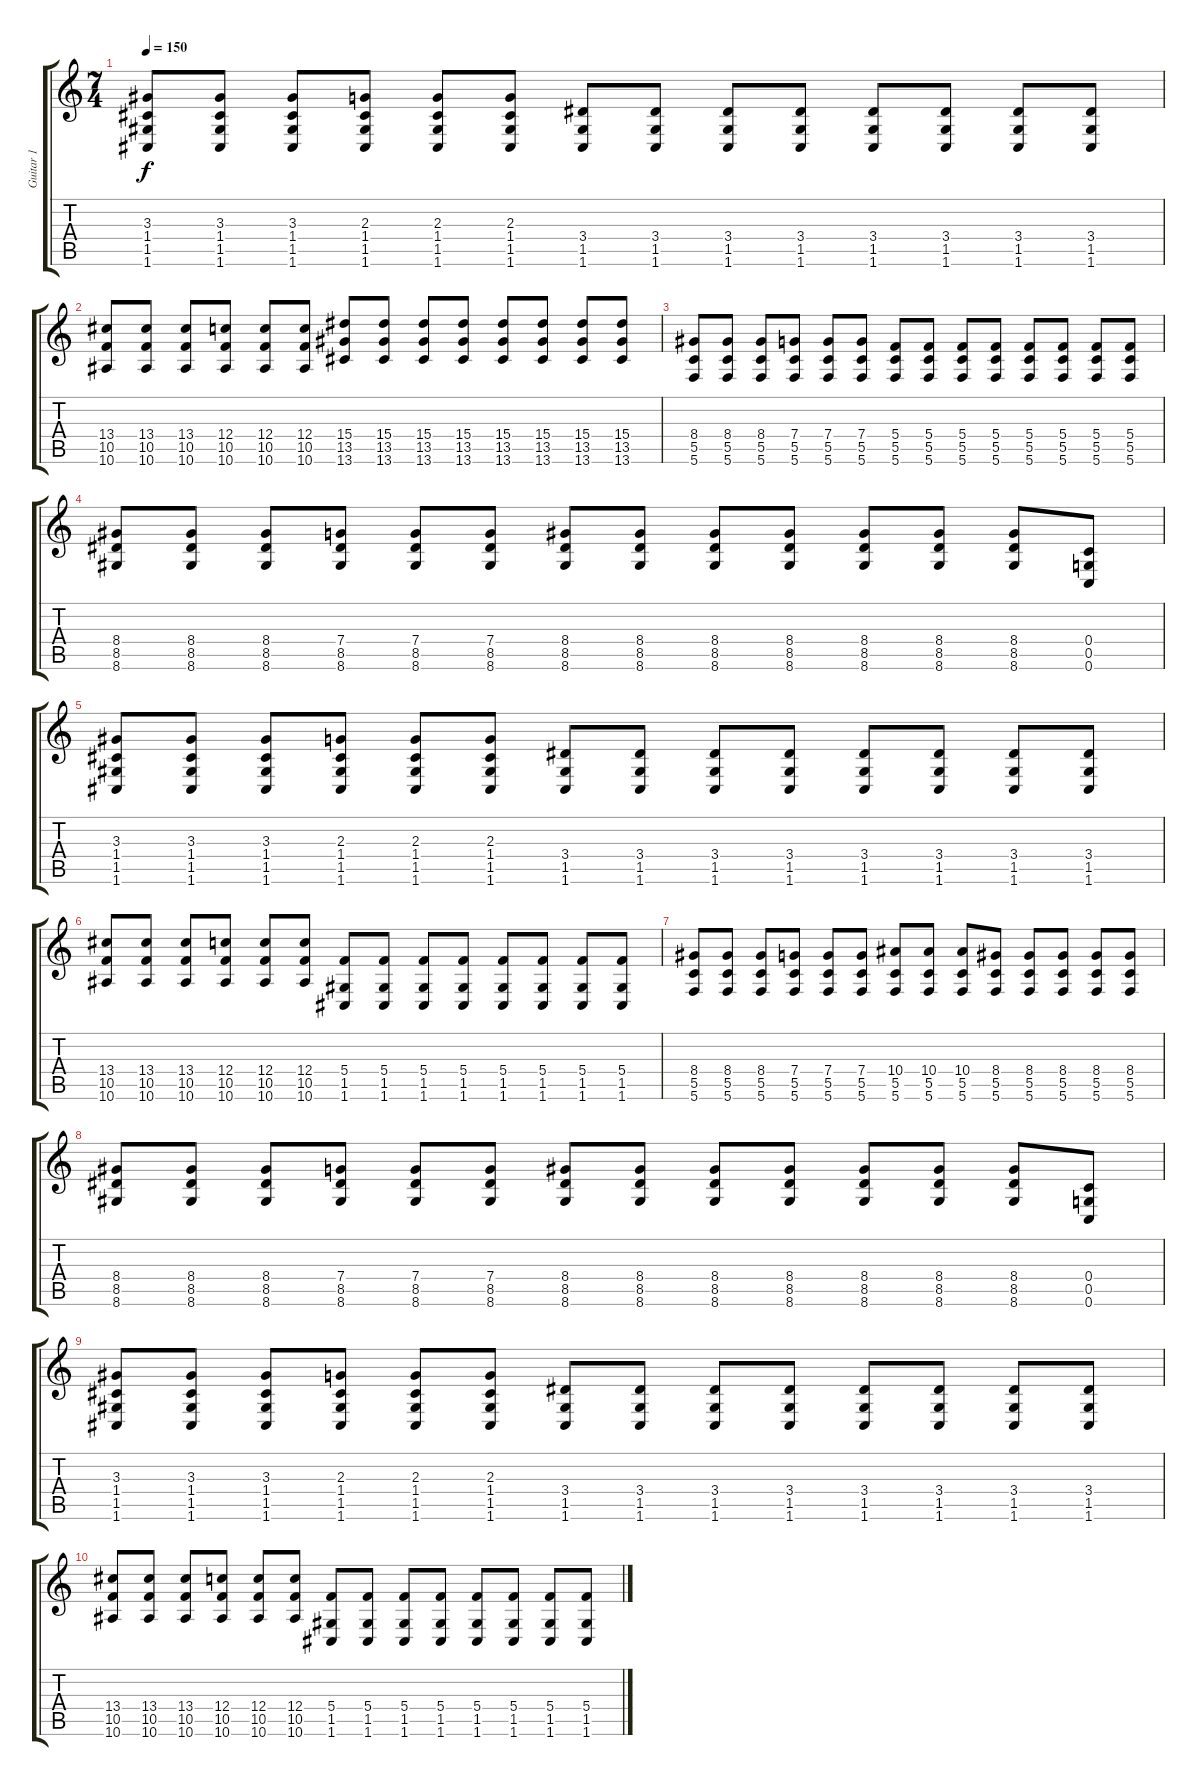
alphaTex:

\track ("Guitar 1" "Guitar 1") {instrument overdrivenguitar}
\staff {score tabs}
\tuning (D4 A3 F3 C3 G2 C2) {hide}
\ts (7 4)
\tempo 150
\clef g2
\ks c
(3.3 1.4 1.5 1.6).8{dy f} (3.3 1.4 1.5 1.6).8 (3.3 1.4 1.5 1.6).8 (2.3 1.4 1.5 1.6).8 (2.3 1.4 1.5 1.6).8 (2.3 1.4 1.5 1.6).8 (3.4 1.5 1.6).8 (3.4 1.5 1.6).8 (3.4 1.5 1.6).8 (3.4 1.5 1.6).8 (3.4 1.5 1.6).8 (3.4 1.5 1.6).8 (3.4 1.5 1.6).8 (3.4 1.5 1.6).8 |
(13.4 10.5 10.6).8 (13.4 10.5 10.6).8 (13.4 10.5 10.6).8 (12.4 10.5 10.6).8 (12.4 10.5 10.6).8 (12.4 10.5 10.6).8 (15.4 13.5 13.6).8 (15.4 13.5 13.6).8 (15.4 13.5 13.6).8 (15.4 13.5 13.6).8 (15.4 13.5 13.6).8 (15.4 13.5 13.6).8 (15.4 13.5 13.6).8 (15.4 13.5 13.6).8 |
(8.4 5.5 5.6).8 (8.4 5.5 5.6).8 (8.4 5.5 5.6).8 (7.4 5.5 5.6).8 (7.4 5.5 5.6).8 (7.4 5.5 5.6).8 (5.4 5.5 5.6).8 (5.4 5.5 5.6).8 (5.4 5.5 5.6).8 (5.4 5.5 5.6).8 (5.4 5.5 5.6).8 (5.4 5.5 5.6).8 (5.4 5.5 5.6).8 (5.4 5.5 5.6).8 |
(8.4 8.5 8.6).8 (8.4 8.5 8.6).8 (8.4 8.5 8.6).8 (7.4 8.5 8.6).8 (7.4 8.5 8.6).8 (7.4 8.5 8.6).8 (8.4 8.5 8.6).8 (8.4 8.5 8.6).8 (8.4 8.5 8.6).8 (8.4 8.5 8.6).8 (8.4 8.5 8.6).8 (8.4 8.5 8.6).8 (8.4 8.5 8.6).8 (0.4 0.5 0.6).8 |
(3.3 1.4 1.5 1.6).8 (3.3 1.4 1.5 1.6).8 (3.3 1.4 1.5 1.6).8 (2.3 1.4 1.5 1.6).8 (2.3 1.4 1.5 1.6).8 (2.3 1.4 1.5 1.6).8 (3.4 1.5 1.6).8 (3.4 1.5 1.6).8 (3.4 1.5 1.6).8 (3.4 1.5 1.6).8 (3.4 1.5 1.6).8 (3.4 1.5 1.6).8 (3.4 1.5 1.6).8 (3.4 1.5 1.6).8 |
(13.4 10.5 10.6).8 (13.4 10.5 10.6).8 (13.4 10.5 10.6).8 (12.4 10.5 10.6).8 (12.4 10.5 10.6).8 (12.4 10.5 10.6).8 (5.4 1.5 1.6).8 (5.4 1.5 1.6).8 (5.4 1.5 1.6).8 (5.4 1.5 1.6).8 (5.4 1.5 1.6).8 (5.4 1.5 1.6).8 (5.4 1.5 1.6).8 (5.4 1.5 1.6).8 |
(8.4 5.5 5.6).8 (8.4 5.5 5.6).8 (8.4 5.5 5.6).8 (7.4 5.5 5.6).8 (7.4 5.5 5.6).8 (7.4 5.5 5.6).8 (10.4 5.5 5.6).8 (10.4 5.5 5.6).8 (10.4 5.5 5.6).8 (8.4 5.5 5.6).8 (8.4 5.5 5.6).8 (8.4 5.5 5.6).8 (8.4 5.5 5.6).8 (8.4 5.5 5.6).8 |
(8.4 8.5 8.6).8 (8.4 8.5 8.6).8 (8.4 8.5 8.6).8 (7.4 8.5 8.6).8 (7.4 8.5 8.6).8 (7.4 8.5 8.6).8 (8.4 8.5 8.6).8 (8.4 8.5 8.6).8 (8.4 8.5 8.6).8 (8.4 8.5 8.6).8 (8.4 8.5 8.6).8 (8.4 8.5 8.6).8 (8.4 8.5 8.6).8 (0.4 0.5 0.6).8 |
(3.3 1.4 1.5 1.6).8 (3.3 1.4 1.5 1.6).8 (3.3 1.4 1.5 1.6).8 (2.3 1.4 1.5 1.6).8 (2.3 1.4 1.5 1.6).8 (2.3 1.4 1.5 1.6).8 (3.4 1.5 1.6).8 (3.4 1.5 1.6).8 (3.4 1.5 1.6).8 (3.4 1.5 1.6).8 (3.4 1.5 1.6).8 (3.4 1.5 1.6).8 (3.4 1.5 1.6).8 (3.4 1.5 1.6).8 |
(13.4 10.5 10.6).8 (13.4 10.5 10.6).8 (13.4 10.5 10.6).8 (12.4 10.5 10.6).8 (12.4 10.5 10.6).8 (12.4 10.5 10.6).8 (5.4 1.5 1.6).8 (5.4 1.5 1.6).8 (5.4 1.5 1.6).8 (5.4 1.5 1.6).8 (5.4 1.5 1.6).8 (5.4 1.5 1.6).8 (5.4 1.5 1.6).8 (5.4 1.5 1.6).8
